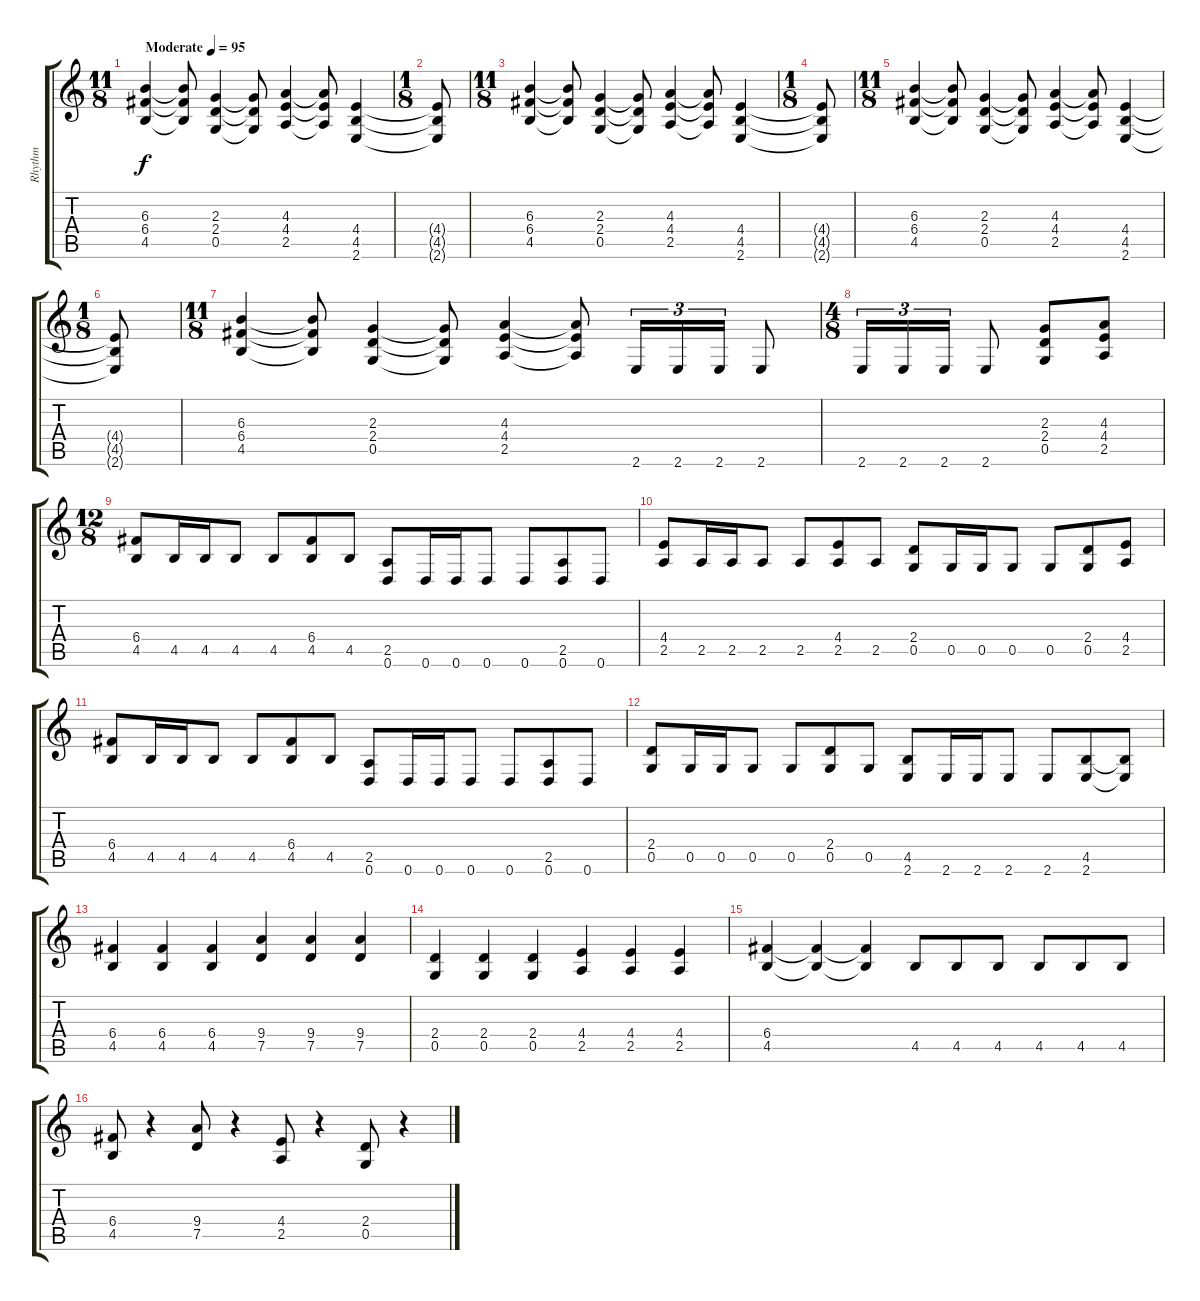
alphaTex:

\track ("Rhythm" "Rhythm") {instrument distortionguitar}
\staff {score tabs}
\tuning (D4 A3 F3 C3 G2 D2) {hide}
\ts (11 8)
\tempo (95 "Moderate")
\clef g2
\ks c
(6.3 6.4 4.5).4{dy f instrument distortionguitar} (6.3{t} 6.4{t} 4.5{t}).8 (2.3 2.4 0.5).4 (2.3{t} 2.4{t} 0.5{t}).8 (4.3 4.4 2.5).4 (4.3{t} 4.4{t} 2.5{t}).8 (4.4 4.5 2.6).4 |
\ts (1 8)
(4.4{t} 4.5{t} 2.6{t}).8 |
\ts (11 8)
(6.3 6.4 4.5).4 (6.3{t} 6.4{t} 4.5{t}).8 (2.3 2.4 0.5).4 (2.3{t} 2.4{t} 0.5{t}).8 (4.3 4.4 2.5).4 (4.3{t} 4.4{t} 2.5{t}).8 (4.4 4.5 2.6).4 |
\ts (1 8)
(4.4{t} 4.5{t} 2.6{t}).8 |
\ts (11 8)
(6.3 6.4 4.5).4 (6.3{t} 6.4{t} 4.5{t}).8 (2.3 2.4 0.5).4 (2.3{t} 2.4{t} 0.5{t}).8 (4.3 4.4 2.5).4 (4.3{t} 4.4{t} 2.5{t}).8 (4.4 4.5 2.6).4 |
\ts (1 8)
(4.4{t} 4.5{t} 2.6{t}).8 |
\ts (11 8)
(6.3 6.4 4.5).4 (6.3{t} 6.4{t} 4.5{t}).8 (2.3 2.4 0.5).4 (2.3{t} 2.4{t} 0.5{t}).8 (4.3 4.4 2.5).4 (4.3{t} 4.4{t} 2.5{t}).8 2.6.16{tu (3 2)} 2.6.16{tu (3 2)} 2.6.16{tu (3 2)} 2.6.8 |
\ts (4 8)
2.6.16{tu (3 2)} 2.6.16{tu (3 2)} 2.6.16{tu (3 2)} 2.6.8 (2.3 2.4 0.5).8 (4.3 4.4 2.5).8 |
\ts (12 8)
(6.4 4.5).8 4.5.16 4.5.16 4.5.8 4.5.8 (6.4 4.5).8 4.5.8 (2.5 0.6).8 0.6.16 0.6.16 0.6.8 0.6.8 (2.5 0.6).8 0.6.8 |
(4.4 2.5).8 2.5.16 2.5.16 2.5.8 2.5.8 (4.4 2.5).8 2.5.8 (2.4 0.5).8 0.5.16 0.5.16 0.5.8 0.5.8 (2.4 0.5).8 (4.4 2.5).8 |
(6.4 4.5).8 4.5.16 4.5.16 4.5.8 4.5.8 (6.4 4.5).8 4.5.8 (2.5 0.6).8 0.6.16 0.6.16 0.6.8 0.6.8 (2.5 0.6).8 0.6.8 |
(2.4 0.5).8 0.5.16 0.5.16 0.5.8 0.5.8 (2.4 0.5).8 0.5.8 (4.5 2.6).8 2.6.16 2.6.16 2.6.8 2.6.8 (4.5 2.6).8 (4.5{t} 2.6{t}).8 |
(6.4 4.5).4 (6.4 4.5).4 (6.4 4.5).4 (9.4 7.5).4 (9.4 7.5).4 (9.4 7.5).4 |
(2.4 0.5).4 (2.4 0.5).4 (2.4 0.5).4 (4.4 2.5).4 (4.4 2.5).4 (4.4 2.5).4 |
(6.4 4.5).4 (6.4{t} 4.5{t}).4 (6.4{t} 4.5{t}).4 4.5.8 4.5.8 4.5.8 4.5.8 4.5.8 4.5.8 |
(6.4 4.5).8 r.4 (9.4 7.5).8 r.4 (4.4 2.5).8 r.4 (2.4 0.5).8 r.4
